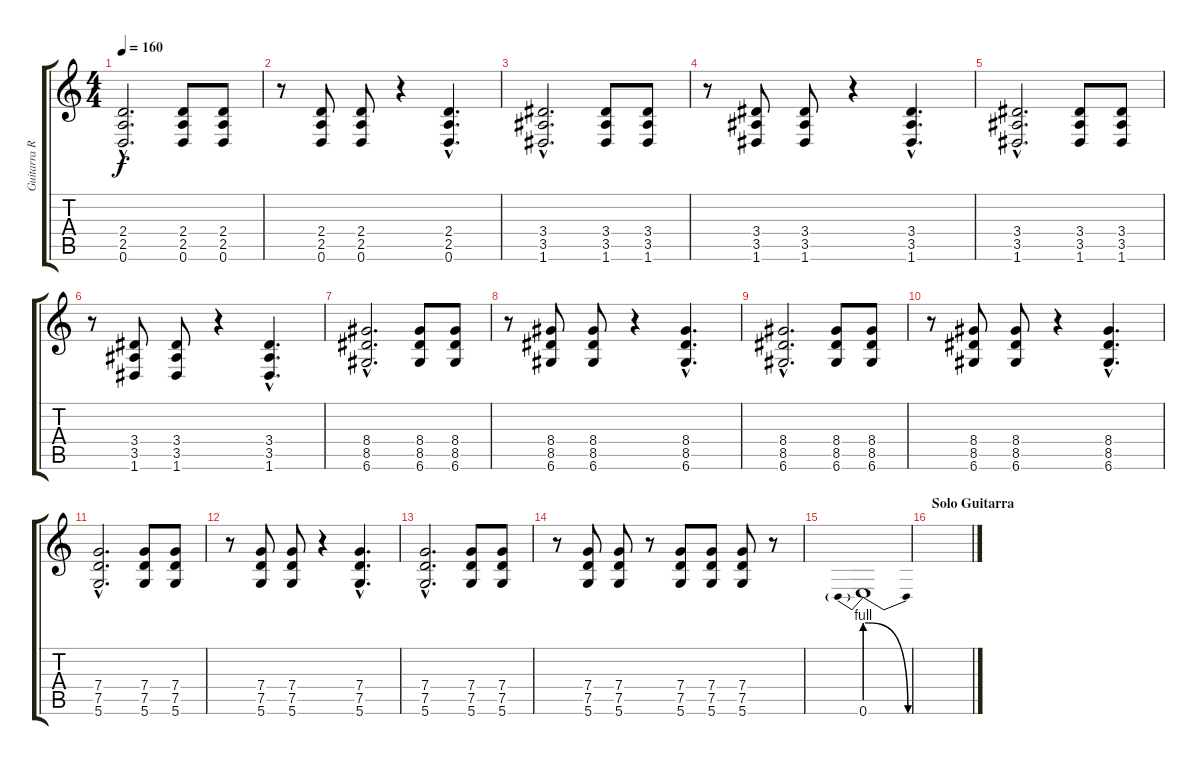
\track ("Guitarra Rítmica" "Guitarra R") {instrument distortionguitar}
\staff {score tabs}
\tuning (D4 A3 F3 C3 G2 D2) {hide}
\ts (4 4)
\tempo 160
\clef g2
\ks c
(2.4{hac} 2.5{hac} 0.6{hac}).2{d dy f} (2.4 2.5 0.6).8 (2.4 2.5 0.6).8 |
r.8 (2.4 2.5 0.6).8 (2.4 2.5 0.6).8 r.4 (2.4{hac} 2.5{hac} 0.6{hac}).4{d} |
(3.4{hac} 3.5{hac} 1.6{hac}).2{d} (3.4 3.5 1.6).8 (3.4 3.5 1.6).8 |
r.8 (3.4 3.5 1.6).8 (3.4 3.5 1.6).8 r.4 (3.4{hac} 3.5{hac} 1.6{hac}).4{d} |
(3.4{hac} 3.5{hac} 1.6{hac}).2{d} (3.4 3.5 1.6).8 (3.4 3.5 1.6).8 |
r.8 (3.4 3.5 1.6).8 (3.4 3.5 1.6).8 r.4 (3.4{hac} 3.5{hac} 1.6{hac}).4{d} |
(8.4{hac} 8.5{hac} 6.6{hac}).2{d} (8.4 8.5 6.6).8 (8.4 8.5 6.6).8 |
r.8 (8.4 8.5 6.6).8 (8.4 8.5 6.6).8 r.4 (8.4{hac} 8.5{hac} 6.6{hac}).4{d} |
(8.4{hac} 8.5{hac} 6.6{hac}).2{d} (8.4 8.5 6.6).8 (8.4 8.5 6.6).8 |
r.8 (8.4 8.5 6.6).8 (8.4 8.5 6.6).8 r.4 (8.4{hac} 8.5{hac} 6.6{hac}).4{d} |
(7.4{hac} 7.5{hac} 5.6{hac}).2{d} (7.4 7.5 5.6).8 (7.4 7.5 5.6).8 |
r.8 (7.4 7.5 5.6).8 (7.4 7.5 5.6).8 r.4 (7.4{hac} 7.5{hac} 5.6{hac}).4{d} |
(7.4{hac} 7.5{hac} 5.6{hac}).2{d} (7.4 7.5 5.6).8 (7.4 7.5 5.6).8 |
r.8 (7.4 7.5 5.6).8 (7.4 7.5 5.6).8 r.8 (7.4 7.5 5.6).8 (7.4 7.5 5.6).8 (7.4 7.5 5.6).8 r.8 |
0.6{be (prebendrelease 0 4 60 0)}.1 |
\section ("" "Solo Guitarra")
